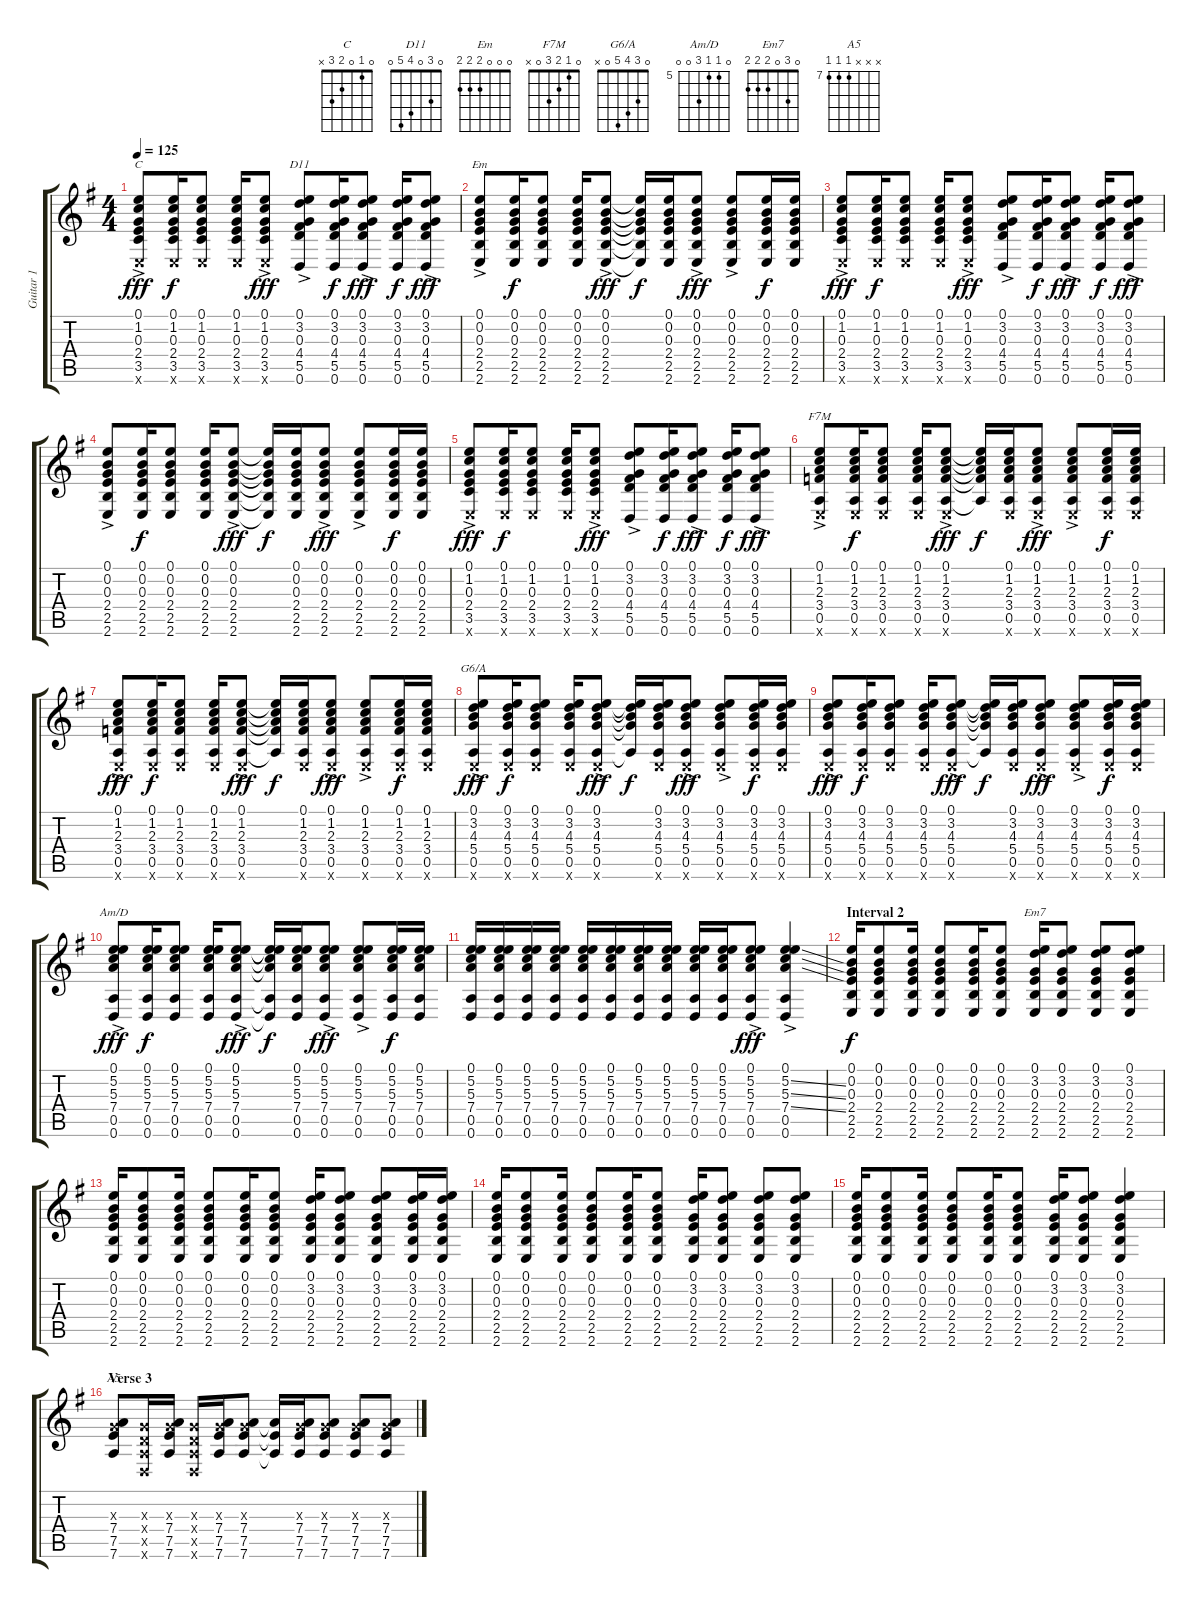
\track ("Guitar 1" "Guitar 1") {instrument electricguitarclean}
\staff {score tabs}
\tuning (E4 B3 G3 D3 A2 D2) {hide}
\chord ("C" 0 1 0 2 3 x)
\chord ("D11" 0 3 0 4 5 0)
\chord ("Em" 0 0 0 2 2 2)
\chord ("F7M" 0 1 2 3 0 x)
\chord ("G6/A" 0 3 4 5 0 x)
\chord ("Am/D" 0 5 5 7 0 0) {firstfret 5}
\chord ("Em7" 0 3 0 2 2 2)
\chord ("A5" x x x 7 7 7) {firstfret 7}
\ts (4 4)
\tempo 125
\clef g2
\ks eminor
(0.1{ac} 1.2{ac} 0.3{ac} 2.4{ac} 3.5{ac} 2.6{x}).8{ch "C" dy fff} (0.1 1.2 0.3 2.4 3.5 2.6{x}).16{dy f} (0.1 1.2 0.3 2.4 3.5 2.6{x}).8 (0.1 1.2 0.3 2.4 3.5 2.6{x}).16 (0.1{ac} 1.2{ac} 0.3{ac} 2.4{ac} 3.5{ac} 2.6{x}).8{dy fff} (0.1{ac} 3.2{ac} 0.3{ac} 4.4{ac} 5.5{ac} 0.6{ac}).8{ch "D11"} (0.1 3.2 0.3 4.4 5.5 0.6).16{dy f} (0.1{ac} 3.2{ac} 0.3{ac} 4.4{ac} 5.5{ac} 0.6{ac}).8{dy fff} (0.1 3.2 0.3 4.4 5.5 0.6).16{dy f} (0.1{ac} 3.2{ac} 0.3{ac} 4.4{ac} 5.5{ac} 0.6{ac}).8{dy fff} |
(0.1{ac} 0.2{ac} 0.3{ac} 2.4{ac} 2.5{ac} 2.6{ac}).8{ch "Em"} (0.1 0.2 0.3 2.4 2.5 2.6).16{dy f} (0.1 0.2 0.3 2.4 2.5 2.6).8 (0.1 0.2 0.3 2.4 2.5 2.6).16 (0.1{ac} 0.2{ac} 0.3{ac} 2.4{ac} 2.5{ac} 2.6{ac}).8{dy fff} (0.1{t} 0.2{t} 0.3{t} 2.4{t} 2.5{t} 2.6{t}).16{dy f} (0.1 0.2 0.3 2.4 2.5 2.6).16 (0.1{ac} 0.2{ac} 0.3{ac} 2.4{ac} 2.5{ac} 2.6{ac}).8{dy fff} (0.1{ac} 0.2{ac} 0.3{ac} 2.4{ac} 2.5{ac} 2.6{ac}).8 (0.1 0.2 0.3 2.4 2.5 2.6).16{dy f} (0.1 0.2 0.3 2.4 2.5 2.6).16 |
(0.1{ac} 1.2{ac} 0.3{ac} 2.4{ac} 3.5{ac} 2.6{x}).8{dy fff} (0.1 1.2 0.3 2.4 3.5 2.6{x}).16{dy f} (0.1 1.2 0.3 2.4 3.5 2.6{x}).8 (0.1 1.2 0.3 2.4 3.5 2.6{x}).16 (0.1{ac} 1.2{ac} 0.3{ac} 2.4{ac} 3.5{ac} 2.6{x}).8{dy fff} (0.1{ac} 3.2{ac} 0.3{ac} 4.4{ac} 5.5{ac} 0.6{ac}).8 (0.1 3.2 0.3 4.4 5.5 0.6).16{dy f} (0.1{ac} 3.2{ac} 0.3{ac} 4.4{ac} 5.5{ac} 0.6{ac}).8{dy fff} (0.1 3.2 0.3 4.4 5.5 0.6).16{dy f} (0.1{ac} 3.2{ac} 0.3{ac} 4.4{ac} 5.5{ac} 0.6{ac}).8{dy fff} |
(0.1{ac} 0.2{ac} 0.3{ac} 2.4{ac} 2.5{ac} 2.6{ac}).8 (0.1 0.2 0.3 2.4 2.5 2.6).16{dy f} (0.1 0.2 0.3 2.4 2.5 2.6).8 (0.1 0.2 0.3 2.4 2.5 2.6).16 (0.1{ac} 0.2{ac} 0.3{ac} 2.4{ac} 2.5{ac} 2.6{ac}).8{dy fff} (0.1{t} 0.2{t} 0.3{t} 2.4{t} 2.5{t} 2.6{t}).16{dy f} (0.1 0.2 0.3 2.4 2.5 2.6).16 (0.1{ac} 0.2{ac} 0.3{ac} 2.4{ac} 2.5{ac} 2.6{ac}).8{dy fff} (0.1{ac} 0.2{ac} 0.3{ac} 2.4{ac} 2.5{ac} 2.6{ac}).8 (0.1 0.2 0.3 2.4 2.5 2.6).16{dy f} (0.1 0.2 0.3 2.4 2.5 2.6).16 |
(0.1{ac} 1.2{ac} 0.3{ac} 2.4{ac} 3.5{ac} 2.6{x}).8{dy fff} (0.1 1.2 0.3 2.4 3.5 2.6{x}).16{dy f} (0.1 1.2 0.3 2.4 3.5 2.6{x}).8 (0.1 1.2 0.3 2.4 3.5 2.6{x}).16 (0.1{ac} 1.2{ac} 0.3{ac} 2.4{ac} 3.5{ac} 2.6{x}).8{dy fff} (0.1{ac} 3.2{ac} 0.3{ac} 4.4{ac} 5.5{ac} 0.6{ac}).8 (0.1 3.2 0.3 4.4 5.5 0.6).16{dy f} (0.1{ac} 3.2{ac} 0.3{ac} 4.4{ac} 5.5{ac} 0.6{ac}).8{dy fff} (0.1 3.2 0.3 4.4 5.5 0.6).16{dy f} (0.1{ac} 3.2{ac} 0.3{ac} 4.4{ac} 5.5{ac} 0.6{ac}).8{dy fff} |
(0.1{ac} 1.2{ac} 2.3{ac} 3.4{ac} 0.5{ac} 2.6{x}).8{ch "F7M"} (0.1 1.2 2.3 3.4 0.5 2.6{x}).16{dy f} (0.1 1.2 2.3 3.4 0.5 2.6{x}).8 (0.1 1.2 2.3 3.4 0.5 2.6{x}).16 (0.1{ac} 1.2{ac} 2.3{ac} 3.4{ac} 0.5{ac} 2.6{x}).8{dy fff} (0.1{t} 1.2{t} 2.3{t} 3.4{t} 0.5{t}).16{dy f} (0.1 1.2 2.3 3.4 0.5 2.6{x}).16 (0.1{ac} 1.2{ac} 2.3{ac} 3.4{ac} 0.5{ac} 2.6{x}).8{dy fff} (0.1{ac} 1.2{ac} 2.3{ac} 3.4{ac} 0.5{ac} 2.6{x}).8 (0.1 1.2 2.3 3.4 0.5 2.6{x}).16{dy f} (0.1 1.2 2.3 3.4 0.5 2.6{x}).16 |
(0.1{ac} 1.2{ac} 2.3{ac} 3.4{ac} 0.5{ac} 2.6{x}).8{dy fff} (0.1 1.2 2.3 3.4 0.5 2.6{x}).16{dy f} (0.1 1.2 2.3 3.4 0.5 2.6{x}).8 (0.1 1.2 2.3 3.4 0.5 2.6{x}).16 (0.1{ac} 1.2{ac} 2.3{ac} 3.4{ac} 0.5{ac} 2.6{x}).8{dy fff} (0.1{t} 1.2{t} 2.3{t} 3.4{t} 0.5{t}).16{dy f} (0.1 1.2 2.3 3.4 0.5 2.6{x}).16 (0.1{ac} 1.2{ac} 2.3{ac} 3.4{ac} 0.5{ac} 2.6{x}).8{dy fff} (0.1{ac} 1.2{ac} 2.3{ac} 3.4{ac} 0.5{ac} 2.6{x}).8 (0.1 1.2 2.3 3.4 0.5 2.6{x}).16{dy f} (0.1 1.2 2.3 3.4 0.5 2.6{x}).16 |
(0.1{ac} 3.2{ac} 4.3{ac} 5.4{ac} 0.5{ac} 2.6{x}).8{ch "G6/A" dy fff} (0.1 3.2 4.3 5.4 0.5 2.6{x}).16{dy f} (0.1 3.2 4.3 5.4 0.5 2.6{x}).8 (0.1 3.2 4.3 5.4 0.5 2.6{x}).16 (0.1{ac} 3.2{ac} 4.3{ac} 5.4{ac} 0.5{ac} 2.6{x}).8{dy fff} (0.1{t} 3.2{t} 4.3{t} 5.4{t} 0.5{t}).16{dy f} (0.1 3.2 4.3 5.4 0.5 2.6{x}).16 (0.1{ac} 3.2{ac} 4.3{ac} 5.4{ac} 0.5{ac} 2.6{x}).8{dy fff} (0.1{ac} 3.2{ac} 4.3{ac} 5.4{ac} 0.5{ac} 2.6{x}).8 (0.1 3.2 4.3 5.4 0.5 2.6{x}).16{dy f} (0.1 3.2 4.3 5.4 0.5 2.6{x}).16 |
(0.1{ac} 3.2{ac} 4.3{ac} 5.4{ac} 0.5{ac} 2.6{x}).8{dy fff} (0.1 3.2 4.3 5.4 0.5 2.6{x}).16{dy f} (0.1 3.2 4.3 5.4 0.5 2.6{x}).8 (0.1 3.2 4.3 5.4 0.5 2.6{x}).16 (0.1{ac} 3.2{ac} 4.3{ac} 5.4{ac} 0.5{ac} 2.6{x}).8{dy fff} (0.1{t} 3.2{t} 4.3{t} 5.4{t} 0.5{t}).16{dy f} (0.1 3.2 4.3 5.4 0.5 2.6{x}).16 (0.1{ac} 3.2{ac} 4.3{ac} 5.4{ac} 0.5{ac} 2.6{x}).8{dy fff} (0.1{ac} 3.2{ac} 4.3{ac} 5.4{ac} 0.5{ac} 2.6{x}).8 (0.1 3.2 4.3 5.4 0.5 2.6{x}).16{dy f} (0.1 3.2 4.3 5.4 0.5 2.6{x}).16 |
(0.1{ac} 5.2{ac} 5.3{ac} 7.4{ac} 0.5{ac} 0.6{ac}).8{ch "Am/D" dy fff} (0.1 5.2 5.3 7.4 0.5 0.6).16{dy f} (0.1 5.2 5.3 7.4 0.5 0.6).8 (0.1 5.2 5.3 7.4 0.5 0.6).16 (0.1{ac} 5.2{ac} 5.3{ac} 7.4{ac} 0.5{ac} 0.6{ac}).8{dy fff} (0.1{t} 5.2{t} 5.3{t} 7.4{t} 0.5{t} 0.6{t}).16{dy f} (0.1 5.2 5.3 7.4 0.5 0.6).16 (0.1{ac} 5.2{ac} 5.3{ac} 7.4{ac} 0.5{ac} 0.6{ac}).8{dy fff} (0.1{ac} 5.2{ac} 5.3{ac} 7.4{ac} 0.5{ac} 0.6{ac}).8 (0.1 5.2 5.3 7.4 0.5 0.6).16{dy f} (0.1 5.2 5.3 7.4 0.5 0.6).16 |
(0.1 5.2 5.3 7.4 0.5 0.6).16 (0.1 5.2 5.3 7.4 0.5 0.6).16 (0.1 5.2 5.3 7.4 0.5 0.6).16 (0.1 5.2 5.3 7.4 0.5 0.6).16 (0.1 5.2 5.3 7.4 0.5 0.6).16 (0.1 5.2 5.3 7.4 0.5 0.6).16 (0.1 5.2 5.3 7.4 0.5 0.6).16 (0.1 5.2 5.3 7.4 0.5 0.6).16 (0.1 5.2 5.3 7.4 0.5 0.6).16 (0.1 5.2 5.3 7.4 0.5 0.6).16 (0.1{ac} 5.2{ac} 5.3{ac} 7.4{ac} 0.5{ac} 0.6{ac}).8{dy fff} (0.1{ac} 5.2{ss ac} 5.3{ss ac} 7.4{ss ac} 0.5{ac} 0.6{ac}).4 |
\section ("" "Interval 2")
(0.1 0.2 0.3 2.4 2.5 2.6).16{dy f} (0.1 0.2 0.3 2.4 2.5 2.6).8 (0.1 0.2 0.3 2.4 2.5 2.6).16 (0.1 0.2 0.3 2.4 2.5 2.6).8 (0.1 0.2 0.3 2.4 2.5 2.6).16 (0.1 0.2 0.3 2.4 2.5 2.6).8 (0.1 3.2 0.3 2.4 2.5 2.6).16{ch "Em7"} (0.1 3.2 0.3 2.4 2.5 2.6).8 (0.1 3.2 0.3 2.4 2.5 2.6).8 (0.1 3.2 0.3 2.4 2.5 2.6).8 |
(0.1 0.2 0.3 2.4 2.5 2.6).16 (0.1 0.2 0.3 2.4 2.5 2.6).8 (0.1 0.2 0.3 2.4 2.5 2.6).16 (0.1 0.2 0.3 2.4 2.5 2.6).8 (0.1 0.2 0.3 2.4 2.5 2.6).16 (0.1 0.2 0.3 2.4 2.5 2.6).8 (0.1 3.2 0.3 2.4 2.5 2.6).16 (0.1 3.2 0.3 2.4 2.5 2.6).8 (0.1 3.2 0.3 2.4 2.5 2.6).8 (0.1 3.2 0.3 2.4 2.5 2.6).16 (0.1 3.2 0.3 2.4 2.5 2.6).16 |
(0.1 0.2 0.3 2.4 2.5 2.6).16 (0.1 0.2 0.3 2.4 2.5 2.6).8 (0.1 0.2 0.3 2.4 2.5 2.6).16 (0.1 0.2 0.3 2.4 2.5 2.6).8 (0.1 0.2 0.3 2.4 2.5 2.6).16 (0.1 0.2 0.3 2.4 2.5 2.6).8 (0.1 3.2 0.3 2.4 2.5 2.6).16 (0.1 3.2 0.3 2.4 2.5 2.6).8 (0.1 3.2 0.3 2.4 2.5 2.6).8 (0.1 3.2 0.3 2.4 2.5 2.6).8 |
(0.1 0.2 0.3 2.4 2.5 2.6).16 (0.1 0.2 0.3 2.4 2.5 2.6).8 (0.1 0.2 0.3 2.4 2.5 2.6).16 (0.1 0.2 0.3 2.4 2.5 2.6).8 (0.1 0.2 0.3 2.4 2.5 2.6).16 (0.1 0.2 0.3 2.4 2.5 2.6).8 (0.1 3.2 0.3 2.4 2.5 2.6).16 (0.1 3.2 0.3 2.4 2.5 2.6).8 (0.1 3.2 0.3 2.4 2.5 2.6).4 |
\section ("" "Verse 3")
(0.3{x} 7.4 7.5 7.6).8{ch "A5"} (0.3{x} 0.4{x} 0.5{x} 0.6{x}).16 (0.3{x} 7.4 7.5 7.6).16 (0.3{x} 0.4{x} 0.5{x} 0.6{x}).16 (0.3{x} 7.4 7.5 7.6).16 (0.3{x} 7.4 7.5 7.6).8 (7.4{t} 7.5{t} 7.6{t}).16 (0.3{x} 7.4 7.5 7.6).16 (0.3{x} 7.4 7.5 7.6).8 (0.3{x} 7.4 7.5 7.6).8 (0.3{x} 7.4 7.5 7.6).8
